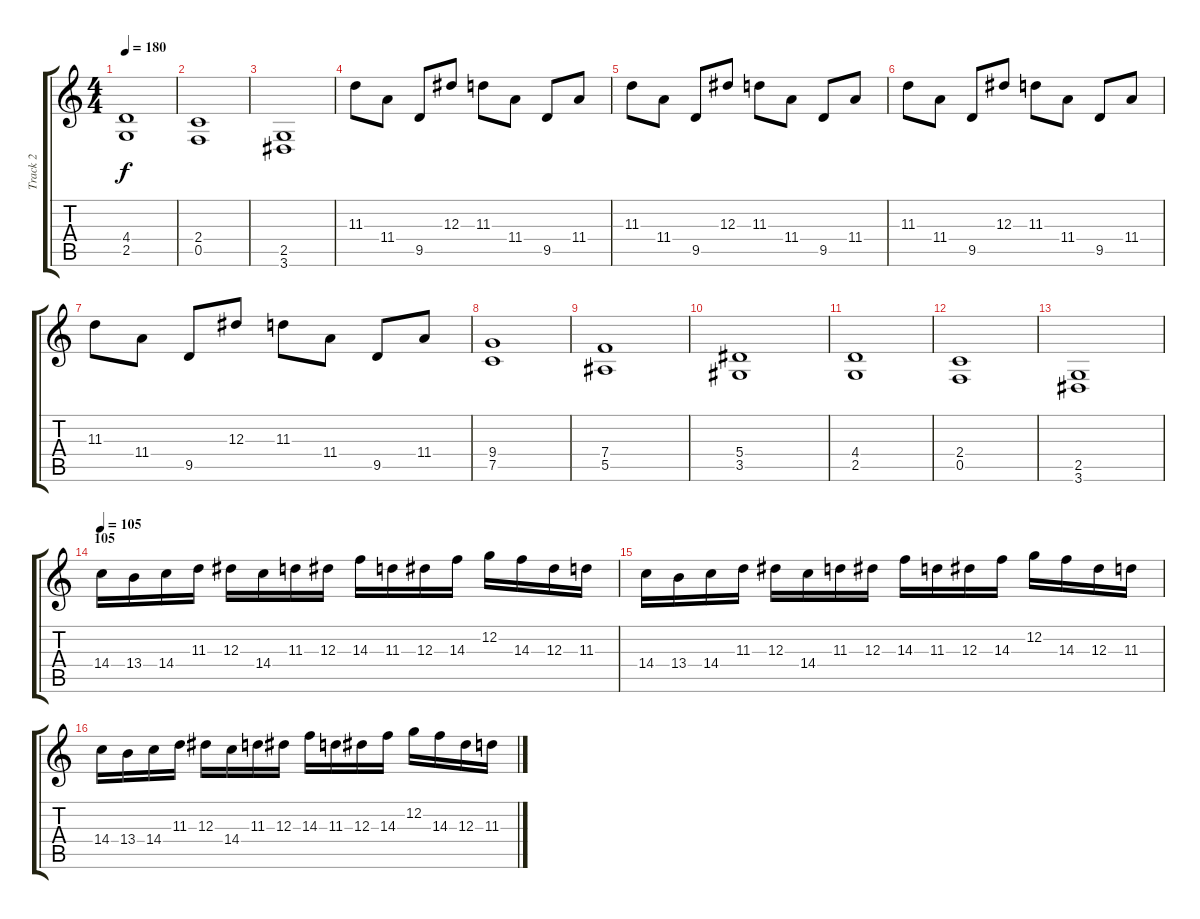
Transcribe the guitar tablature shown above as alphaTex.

\track ("Track 2" "Track 2") {instrument distortionguitar}
\staff {score tabs}
\tuning (C4 G3 Eb3 Bb2 F2 C2) {hide}
\ts (4 4)
\tempo 180
\clef g2
\ks c
(4.4 2.5).1{dy f} |
(2.4 0.5).1 |
(2.5 3.6).1 |
11.3.8 11.4.8 9.5.8 12.3.8 11.3.8 11.4.8 9.5.8 11.4.8 |
11.3.8 11.4.8 9.5.8 12.3.8 11.3.8 11.4.8 9.5.8 11.4.8 |
11.3.8 11.4.8 9.5.8 12.3.8 11.3.8 11.4.8 9.5.8 11.4.8 |
11.3.8 11.4.8 9.5.8 12.3.8 11.3.8 11.4.8 9.5.8 11.4.8 |
(9.4 7.5).1 |
(7.4 5.5).1 |
(5.4 3.5).1 |
(4.4 2.5).1 |
(2.4 0.5).1 |
(2.5 3.6).1 |
\section ("" "105")
\tempo 105
14.4.16 13.4.16 14.4.16 11.3.16 12.3.16 14.4.16 11.3.16 12.3.16 14.3.16 11.3.16 12.3.16 14.3.16 12.2.16 14.3.16 12.3.16 11.3.16 |
14.4.16 13.4.16 14.4.16 11.3.16 12.3.16 14.4.16 11.3.16 12.3.16 14.3.16 11.3.16 12.3.16 14.3.16 12.2.16 14.3.16 12.3.16 11.3.16 |
14.4.16 13.4.16 14.4.16 11.3.16 12.3.16 14.4.16 11.3.16 12.3.16 14.3.16 11.3.16 12.3.16 14.3.16 12.2.16 14.3.16 12.3.16 11.3.16
